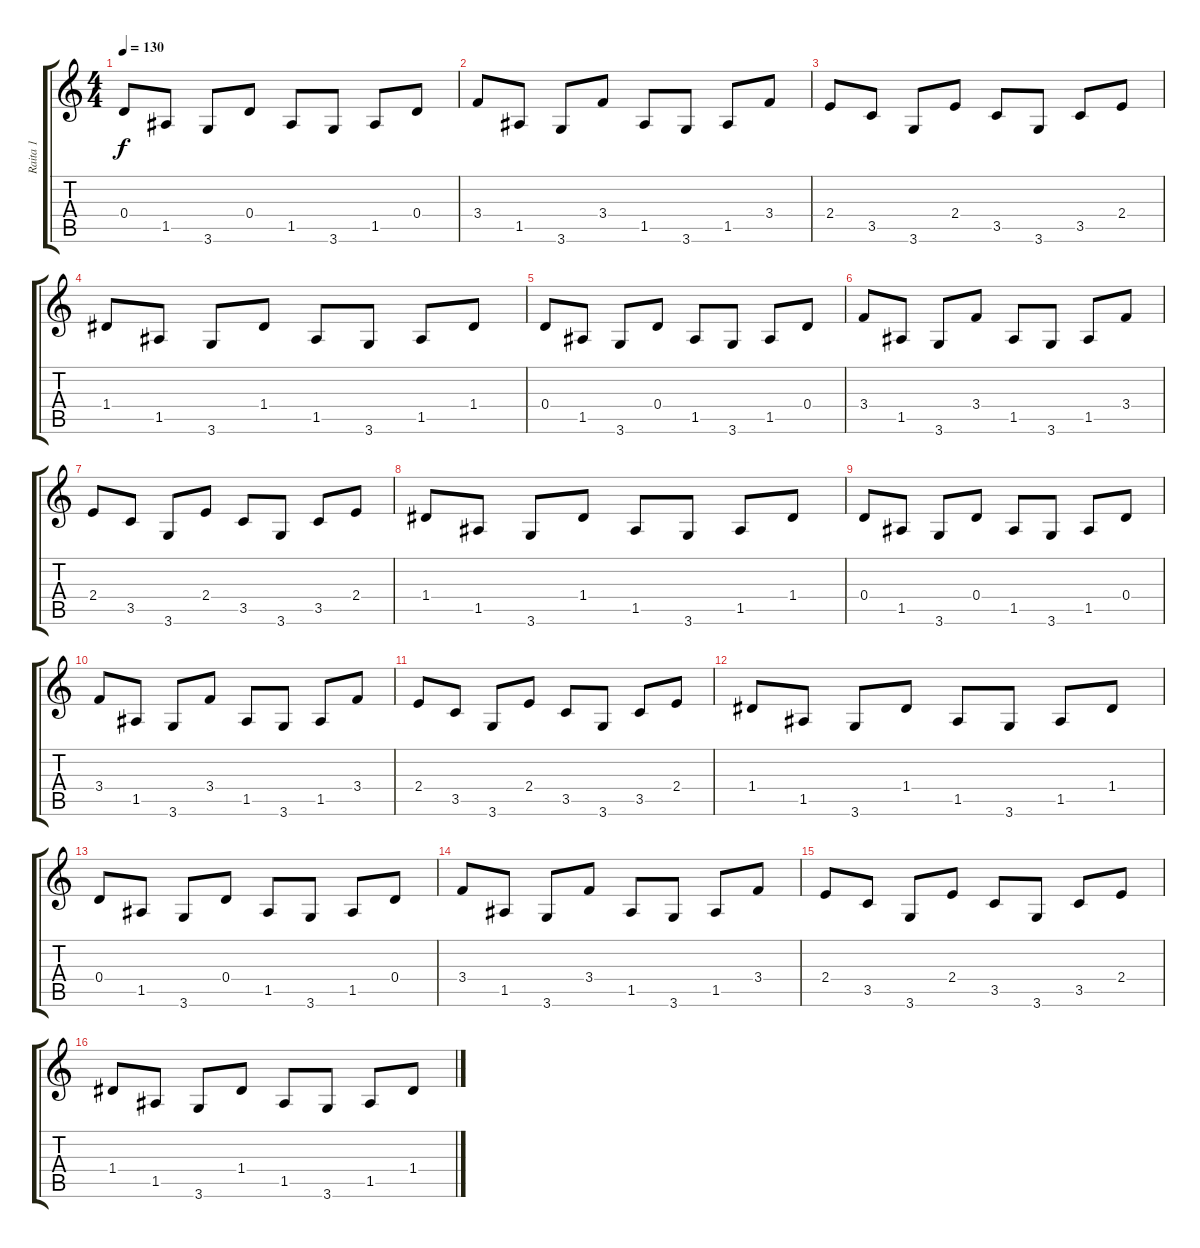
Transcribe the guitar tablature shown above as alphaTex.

\track ("Raita 1" "Raita 1") {instrument electricguitarclean}
\staff {score tabs}
\tuning (E4 B3 G3 D3 A2 E2) {hide}
\ts (4 4)
\tempo 130
\clef g2
\ks c
0.4.8{dy f} 1.5.8 3.6.8 0.4.8 1.5.8 3.6.8 1.5.8 0.4.8 |
3.4.8 1.5.8 3.6.8 3.4.8 1.5.8 3.6.8 1.5.8 3.4.8 |
2.4.8 3.5.8 3.6.8 2.4.8 3.5.8 3.6.8 3.5.8 2.4.8 |
1.4.8 1.5.8 3.6.8 1.4.8 1.5.8 3.6.8 1.5.8 1.4.8 |
0.4.8 1.5.8 3.6.8 0.4.8 1.5.8 3.6.8 1.5.8 0.4.8 |
3.4.8 1.5.8 3.6.8 3.4.8 1.5.8 3.6.8 1.5.8 3.4.8 |
2.4.8 3.5.8 3.6.8 2.4.8 3.5.8 3.6.8 3.5.8 2.4.8 |
1.4.8 1.5.8 3.6.8 1.4.8 1.5.8 3.6.8 1.5.8 1.4.8 |
0.4.8 1.5.8 3.6.8 0.4.8 1.5.8 3.6.8 1.5.8 0.4.8 |
3.4.8 1.5.8 3.6.8 3.4.8 1.5.8 3.6.8 1.5.8 3.4.8 |
2.4.8 3.5.8 3.6.8 2.4.8 3.5.8 3.6.8 3.5.8 2.4.8 |
1.4.8 1.5.8 3.6.8 1.4.8 1.5.8 3.6.8 1.5.8 1.4.8 |
0.4.8 1.5.8 3.6.8 0.4.8 1.5.8 3.6.8 1.5.8 0.4.8 |
3.4.8 1.5.8 3.6.8 3.4.8 1.5.8 3.6.8 1.5.8 3.4.8 |
2.4.8 3.5.8 3.6.8 2.4.8 3.5.8 3.6.8 3.5.8 2.4.8 |
1.4.8 1.5.8 3.6.8 1.4.8 1.5.8 3.6.8 1.5.8 1.4.8
